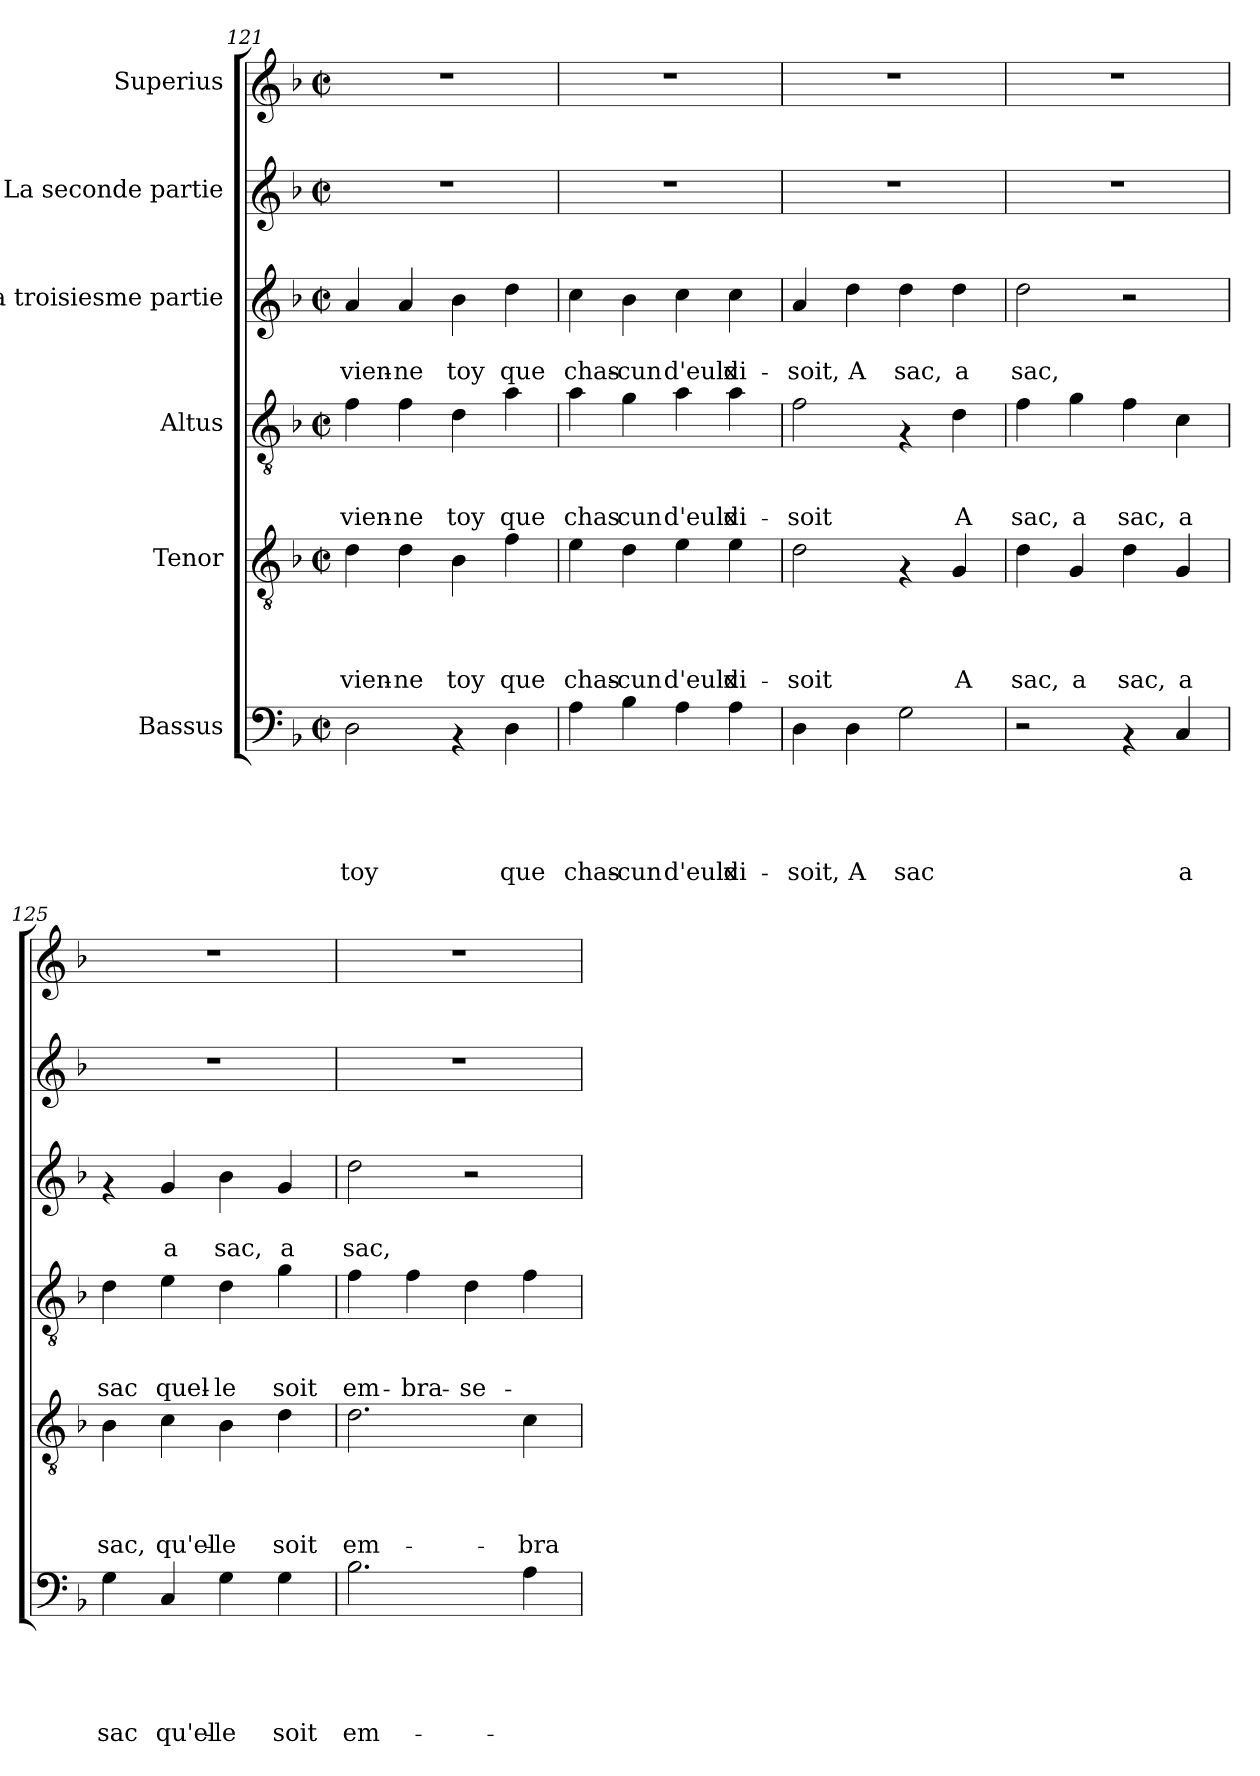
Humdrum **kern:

**kern	**text	**text	**text	**text	**text	**kern	**text	**text	**text	**text	**kern	**text	**text	**text	**kern	**text	**text	**kern	**kern
*part6	*part6	*part6	*part6	*part6	*part6	*part5	*part5	*part5	*part5	*part5	*part4	*part4	*part4	*part4	*part3	*part3	*part3	*part2	*part1
*staff6	*staff6	*staff6	*staff6	*staff6	*staff6	*staff5	*staff5	*staff5	*staff5	*staff5	*staff4	*staff4	*staff4	*staff4	*staff3	*staff3	*staff3	*staff2	*staff1
*I"Bassus	*	*	*	*	*	*I"Tenor	*	*	*	*	*I"Altus	*	*	*	*I"La troisiesme partie	*	*	*I"La seconde partie	*I"Superius
*clefF4	*	*	*	*	*	*clefGv2	*	*	*	*	*clefGv2	*	*	*	*clefG2	*	*	*clefG2	*clefG2
*k[b-]	*	*	*	*	*	*k[b-]	*	*	*	*	*k[b-]	*	*	*	*k[b-]	*	*	*k[b-]	*k[b-]
*F:	*	*	*	*	*	*F:	*	*	*	*	*F:	*	*	*	*F:	*	*	*F:	*F:
*M2/2	*	*	*	*	*	*M2/2	*	*	*	*	*M2/2	*	*	*	*M2/2	*	*	*M2/2	*M2/2
*met(c|)	*	*	*	*	*	*met(c|)	*	*	*	*	*met(c|)	*	*	*	*met(c|)	*	*	*met(c|)	*met(c|)
=121	=121	=121	=121	=121	=121	=121	=121	=121	=121	=121	=121	=121	=121	=121	=121	=121	=121	=121	=121
!	!	!	!	!	!LO:LY:b	!	!	!	!	!LO:LY:b	!	!	!	!LO:LY:b	!	!	!LO:LY:b	!	!
2D\	.	.	.	.	toy	4d\	.	.	.	-vien-	4f\	.	.	-vien-	4a/	.	-vien-	1r	1r
!	!	!	!	!	!	!	!	!	!	!LO:LY:b	!	!	!	!LO:LY:b	!	!	!LO:LY:b	!	!
.	.	.	.	.	.	4d\	.	.	.	-ne	4f\	.	.	-ne	4a/	.	-ne	.	.
!	!	!	!	!	!	!	!	!	!	!LO:LY:b	!	!	!	!LO:LY:b	!	!	!LO:LY:b	!	!
4rAA	.	.	.	.	.	4B-\	.	.	.	toy	4d\	.	.	toy	4b-\	.	toy	.	.
!	!	!	!	!	!LO:LY:b	!	!	!	!	!LO:LY:b	!	!	!	!LO:LY:b	!	!	!LO:LY:b	!	!
4D\	.	.	.	.	que	4f\	.	.	.	que	4a\	.	.	que	4dd\	.	que	.	.
!!LO:PB:g=z
=122	=122	=122	=122	=122	=122	=122	=122	=122	=122	=122	=122	=122	=122	=122	=122	=122	=122	=122	=122
!	!	!	!	!	!LO:LY:b	!	!	!	!	!LO:LY:b	!	!	!	!LO:LY:b	!	!	!LO:LY:b	!	!
4A\	.	.	.	.	chas-	4e\	.	.	.	chas-	4a\	.	.	chas	4cc\	.	chas-	1r	1r
!	!	!	!	!	!LO:LY:b	!	!	!	!	!LO:LY:b	!	!	!	!LO:LY:b	!	!	!LO:LY:b	!	!
4B-\	.	.	.	.	-cun	4d\	.	.	.	-cun	4g\	.	.	cun	4b-\	.	-cun	.	.
!	!	!	!	!	!LO:LY:b	!	!	!	!	!LO:LY:b	!	!	!	!LO:LY:b	!	!	!LO:LY:b	!	!
4A\	.	.	.	.	d'eulx	4e\	.	.	.	d'eulx	4a\	.	.	d'eulx	4cc\	.	d'eulx	.	.
!	!	!	!	!	!LO:LY:b	!	!	!	!	!LO:LY:b	!	!	!	!LO:LY:b	!	!	!LO:LY:b	!	!
4A\	.	.	.	.	di-	4e\	.	.	.	di-	4a\	.	.	di-	4cc\	.	di-	.	.
=123	=123	=123	=123	=123	=123	=123	=123	=123	=123	=123	=123	=123	=123	=123	=123	=123	=123	=123	=123
!	!	!	!	!	!LO:LY:b	!	!	!	!	!LO:LY:b	!	!	!	!LO:LY:b	!	!	!LO:LY:b	!	!
4D\	.	.	.	.	-soit,	2d\	.	.	.	-soit	2f\	.	.	-soit	4a/	.	-soit,	1r	1r
!	!	!	!	!	!LO:LY:b	!	!	!	!	!	!	!	!	!	!	!	!LO:LY:b	!	!
4D\	.	.	.	.	A	.	.	.	.	.	.	.	.	.	4dd\	.	A	.	.
!	!	!	!	!	!LO:LY:b	!	!	!	!	!	!	!	!	!	!	!	!LO:LY:b	!	!
2G\	.	.	.	.	sac	4rF	.	.	.	.	4rF	.	.	.	4dd\	.	sac,	.	.
!	!	!	!	!	!	!	!	!	!	!LO:LY:b	!	!	!	!LO:LY:b	!	!	!LO:LY:b	!	!
.	.	.	.	.	.	4G/	.	.	.	A	4d\	.	.	A	4dd\	.	a	.	.
=124	=124	=124	=124	=124	=124	=124	=124	=124	=124	=124	=124	=124	=124	=124	=124	=124	=124	=124	=124
!	!	!	!	!	!	!	!	!	!	!LO:LY:b	!	!	!	!LO:LY:b	!	!	!LO:LY:b	!	!
2r	.	.	.	.	.	4d\	.	.	.	sac,	4f\	.	.	sac,	2dd\	.	sac,	1r	1r
!	!	!	!	!	!	!	!	!	!	!LO:LY:b	!	!	!	!LO:LY:b	!	!	!	!	!
.	.	.	.	.	.	4G/	.	.	.	a	4g\	.	.	a	.	.	.	.	.
!	!	!	!	!	!	!	!	!	!	!LO:LY:b	!	!	!	!LO:LY:b	!	!	!	!	!
4rAA	.	.	.	.	.	4d\	.	.	.	sac,	4f\	.	.	sac,	2r	.	.	.	.
!	!	!	!	!	!LO:LY:b	!	!	!	!	!LO:LY:b	!	!	!	!LO:LY:b	!	!	!	!	!
4C/	.	.	.	.	a	4G/	.	.	.	a	4c\	.	.	a	.	.	.	.	.
=125	=125	=125	=125	=125	=125	=125	=125	=125	=125	=125	=125	=125	=125	=125	=125	=125	=125	=125	=125
!	!	!	!	!	!LO:LY:b	!	!	!	!	!LO:LY:b	!	!	!	!LO:LY:b	!	!	!	!	!
4G\	.	.	.	.	sac	4B-\	.	.	.	sac,	4d\	.	.	sac	4rf	.	.	1r	1r
!	!	!	!	!	!LO:LY:b	!	!	!	!	!LO:LY:b	!	!	!	!LO:LY:b	!	!	!LO:LY:b	!	!
4C/	.	.	.	.	qu'el-	4c\	.	.	.	qu'el-	4e\	.	.	quel-	4g/	.	a	.	.
!	!	!	!	!	!LO:LY:b	!	!	!	!	!LO:LY:b	!	!	!	!LO:LY:b	!	!	!LO:LY:b	!	!
4G\	.	.	.	.	-le	4B-\	.	.	.	-le	4d\	.	.	-le	4b-\	.	sac,	.	.
!	!	!	!	!	!LO:LY:b	!	!	!	!	!LO:LY:b	!	!	!	!LO:LY:b	!	!	!LO:LY:b	!	!
4G\	.	.	.	.	soit	4d\	.	.	.	soit	4g\	.	.	soit	4g/	.	a	.	.
=126	=126	=126	=126	=126	=126	=126	=126	=126	=126	=126	=126	=126	=126	=126	=126	=126	=126	=126	=126
!	!	!	!	!	!LO:LY:b	!	!	!	!	!LO:LY:b	!	!	!	!LO:LY:b	!	!	!LO:LY:b	!	!
2.B-\	.	.	.	.	em-	2.d\	.	.	.	em-	4f\	.	.	em-	2dd\	.	sac,	1r	1r
!	!	!	!	!	!	!	!	!	!	!	!	!	!	!LO:LY:b	!	!	!	!	!
.	.	.	.	.	.	.	.	.	.	.	4f\	.	.	-bra-	.	.	.	.	.
!	!	!	!	!	!	!	!	!	!	!	!	!	!	!LO:LY:b	!	!	!	!	!
.	.	.	.	.	.	.	.	.	.	.	4d\	.	.	-se-	2r	.	.	.	.
!	!	!	!	!	!	!	!	!	!	!LO:LY:b	!	!	!	!	!	!	!	!	!
4A\	.	.	.	.	.	4c\	.	.	.	-bra-	4f\	.	.	.	.	.	.	.	.
=	=	=	=	=	=	=	=	=	=	=	=	=	=	=	=	=	=	=	=
*-	*-	*-	*-	*-	*-	*-	*-	*-	*-	*-	*-	*-	*-	*-	*-	*-	*-	*-	*-
